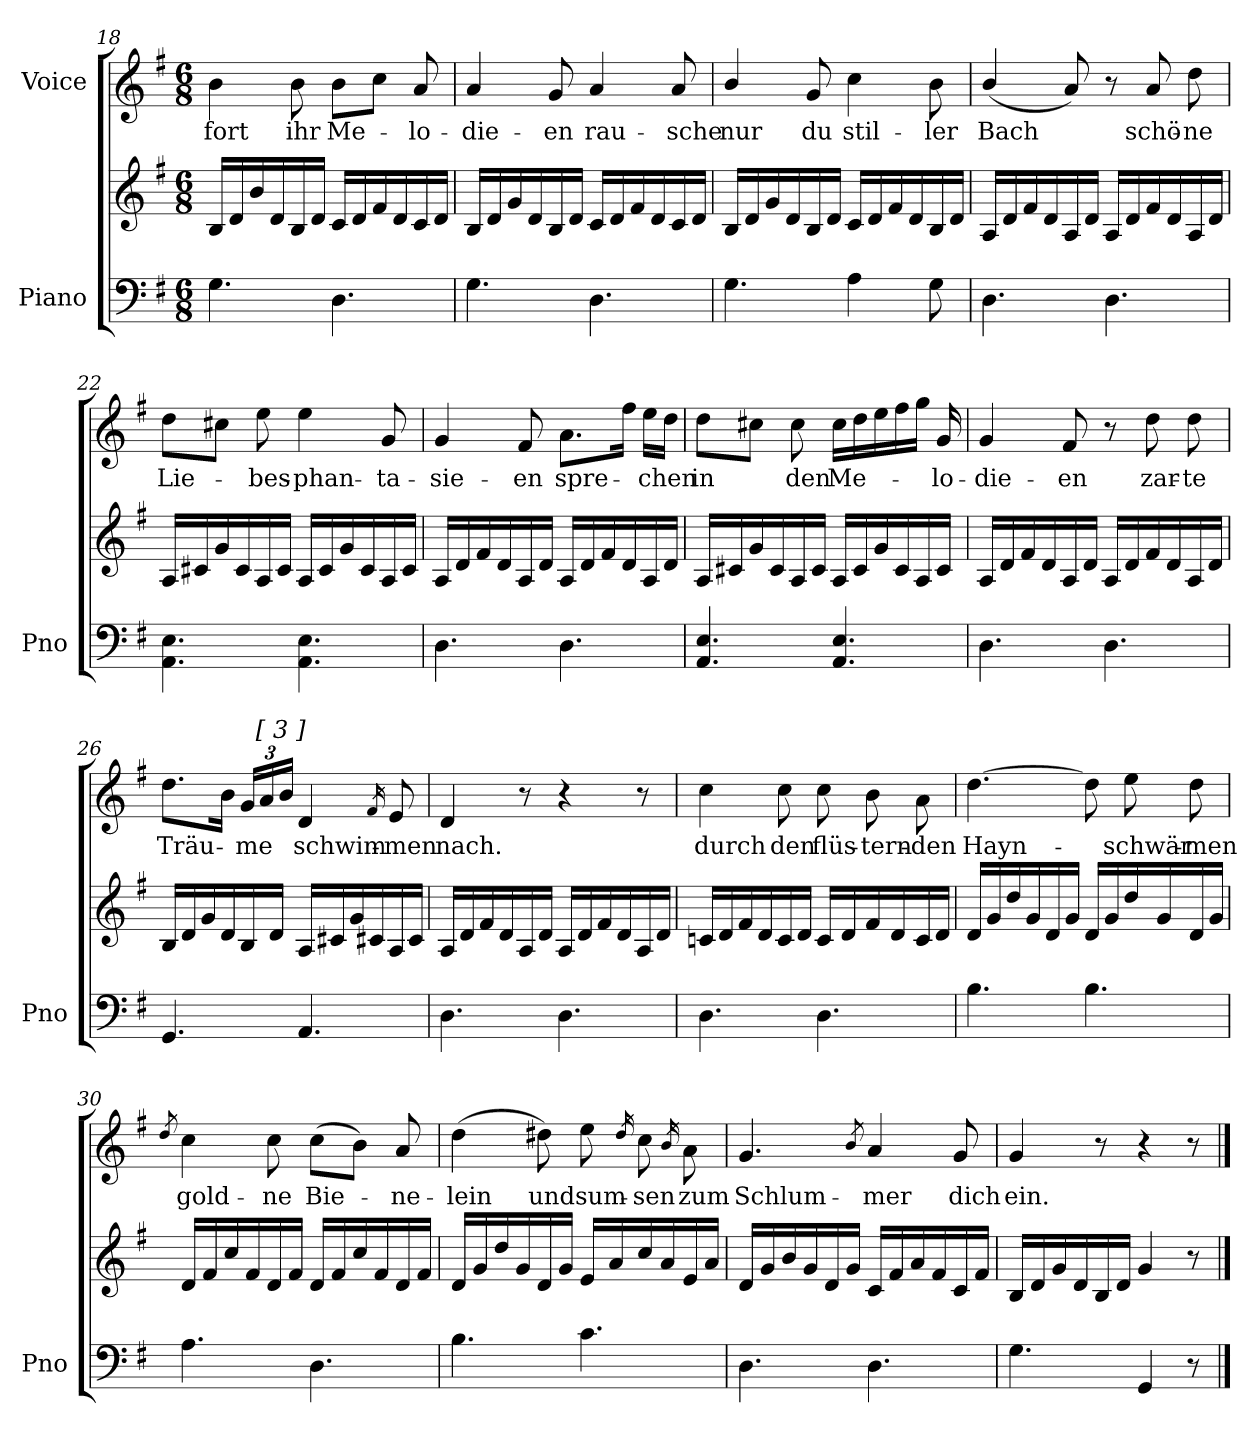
**kern	**kern	**kern	**text
*part2	*part2	*part1	*part1
*staff3	*staff2	*staff1	*staff1
*I"Piano	*	*I"Voice	*
*I'Pno	*	*	*
!!LO:PB:g=z
*clefF4	*clefG2	*clefG2	*
*k[f#]	*k[f#]	*k[f#]	*
*M6/8	*M6/8	*M6/8	*
=18	=18	=18	=18
!	!	!	!LO:LY:b
4.G\	16B/LL	4b\	fort
.	16d/	.	.
.	16b/	.	.
.	16d/	.	.
!	!	!	!LO:LY:b
.	16B/	8b\	ihr
.	16d/JJ	.	.
!	!	!	!LO:LY:b
4.D\	16c/LL	8b\L	Me-
.	16d/	.	.
.	16f#/	8cc\J	.
.	16d/	.	.
!	!	!	!LO:LY:b
.	16c/	8a/	-lo-
.	16d/JJ	.	.
=19	=19	=19	=19
!	!	!	!LO:LY:b
4.G\	16B/LL	4a/	-die-
.	16d/	.	.
.	16g/	.	.
.	16d/	.	.
!	!	!	!LO:LY:b
.	16B/	8g/	-en
.	16d/JJ	.	.
!	!	!	!LO:LY:b
4.D\	16c/LL	4a/	rau-
.	16d/	.	.
.	16f#/	.	.
.	16d/	.	.
!	!	!	!LO:LY:b
.	16c/	8a/	-sche
.	16d/JJ	.	.
=20	=20	=20	=20
!	!	!	!LO:LY:b
4.G\	16B/LL	4b/	nur
.	16d/	.	.
.	16g/	.	.
.	16d/	.	.
!	!	!	!LO:LY:b
.	16B/	8g/	du
.	16d/JJ	.	.
!	!	!	!LO:LY:b
4A\	16c/LL	4cc\	stil-
.	16d/	.	.
.	16f#/	.	.
.	16d/	.	.
!	!	!	!LO:LY:b
8G\	16B/	8b\	-ler
.	16d/JJ	.	.
=21	=21	=21	=21
!	!	!	!LO:LY:b
4.D\	16A/LL	(<4b/	Bach
.	16d/	.	.
.	16f#/	.	.
.	16d/	.	.
.	16A/	8a/)	.
.	16d/JJ	.	.
4.D\	16A/LL	8r	.
.	16d/	.	.
!	!	!	!LO:LY:b
.	16f#/	8a/	schö-
.	16d/	.	.
!	!	!	!LO:LY:b
.	16A/	8dd\	-ne
.	16d/JJ	.	.
!!LO:LB:g=z
=22	=22	=22	=22
!	!	!	!LO:LY:b
4.AA\ 4.E\	16A/LL	8dd\L	Lie-
.	16c#X/	.	.
.	16g/	8cc#X\J	.
.	16c#/	.	.
!	!	!	!LO:LY:b
.	16A/	8ee\	-bes-
.	16c#/JJ	.	.
!	!	!	!LO:LY:b
4.AA\ 4.E\	16A/LL	4ee\	-phan-
.	16c#/	.	.
.	16g/	.	.
.	16c#/	.	.
!	!	!	!LO:LY:b
.	16A/	8g/	-ta-
.	16c#/JJ	.	.
=23	=23	=23	=23
!	!	!	!LO:LY:b
4.D\	16A/LL	4g/	-sie-
.	16d/	.	.
.	16f#/	.	.
.	16d/	.	.
!	!	!	!LO:LY:b
.	16A/	8f#/	-en
.	16d/JJ	.	.
!	!	!	!LO:LY:b
4.D\	16A/LL	8.a\L	spre-
.	16d/	.	.
.	16f#/	.	.
.	16d/	16ff#\Jk	.
!	!	!	!LO:LY:b
.	16A/	16ee\LL	-chen
.	16d/JJ	16dd\JJ	.
=24	=24	=24	=24
!	!	!	!LO:LY:b
4.AA/ 4.E/	16A/LL	8dd\L	in
.	16c#X/	.	.
.	16g/	8cc#X\J	.
.	16c#/	.	.
!	!	!	!LO:LY:b
.	16A/	8cc#\	den
.	16c#/JJ	.	.
!	!	!	!LO:LY:b
4.AA/ 4.E/	16A/LL	16cc#\LL	Me-
.	16c#/	16dd\	.
.	16g/	16ee\	.
.	16c#/	16ff#\	.
.	16A/	16gg\JJ	.
!	!	!	!LO:LY:b
.	16c#/JJ	16g/	-lo-
=25	=25	=25	=25
!	!	!	!LO:LY:b
4.D\	16A/LL	4g/	-die-
.	16d/	.	.
.	16f#/	.	.
.	16d/	.	.
!	!	!	!LO:LY:b
.	16A/	8f#/	-en
.	16d/JJ	.	.
4.D\	16A/LL	8r	.
.	16d/	.	.
!	!	!	!LO:LY:b
.	16f#/	8dd\	zar-
.	16d/	.	.
!	!	!	!LO:LY:b
.	16A/	8dd\	-te
.	16d/JJ	.	.
!!LO:LB:g=z
=26	=26	=26	=26
!	!	!	!LO:LY:b
4.GG/	16B/LL	8.dd\L	Träu-
.	16d/	.	.
.	16g/	.	.
.	16d/	16b\Jk	.
!	!	!	!LO:LY:b
.	16B/	24g/LL	-me
!	!	!LO:TX:a:t=[  3  ]	!
.	.	24a/	.
.	16d/JJ	.	.
.	.	24b/JJ	.
!	!	!	!LO:LY:b
4.AA/	16A/LL	4d/	schwim-
.	16c#X/	.	.
.	16g/	.	.
.	16c#X/	.	.
.	.	16qf#/	.
!	!	!	!LO:LY:b
.	16A/	8e/	men
.	16c#/JJ	.	.
=27	=27	=27	=27
!	!	!	!LO:LY:b
4.D\	16A/LL	4d/	nach.
.	16d/	.	.
.	16f#/	.	.
.	16d/	.	.
.	16A/	8r	.
.	16d/JJ	.	.
4.D\	16A/LL	4r	.
.	16d/	.	.
.	16f#/	.	.
.	16d/	.	.
.	16A/	8r	.
.	16d/JJ	.	.
=28	=28	=28	=28
!	!	!	!LO:LY:b
4.D\	16cn/LL	4cc\	durch
.	16d/	.	.
.	16f#/	.	.
.	16d/	.	.
!	!	!	!LO:LY:b
.	16c/	8cc\	den
.	16d/JJ	.	.
!	!	!	!LO:LY:b
4.D\	16c/LL	8cc\	flüs-
.	16d/	.	.
!	!	!	!LO:LY:b
.	16f#/	8b\	-tern-
.	16d/	.	.
!	!	!	!LO:LY:b
.	16c/	8a\	-den
.	16d/JJ	.	.
=29	=29	=29	=29
!	!	!	!LO:LY:b
4.B\	16d/LL	[4.dd\	Hayn-
.	16g/	.	.
.	16dd/	.	.
.	16g/	.	.
.	16d/	.	.
.	16g/JJ	.	.
4.B\	16d/LL	8dd\]	.
.	16g/	.	.
!	!	!	!LO:LY:b
.	16dd/	8ee\	-schwär-
.	16g/	.	.
!	!	!	!LO:LY:b
.	16d/	8dd\	-men
.	16g/JJ	.	.
!!LO:LB:g=z
=30	=30	=30	=30
.	.	8qdd/	.
!	!	!	!LO:LY:b
4.A\	16d/LL	4cc\	gold-
.	16f#/	.	.
.	16cc/	.	.
.	16f#/	.	.
!	!	!	!LO:LY:b
.	16d/	8cc\	-ne
.	16f#/JJ	.	.
!	!	!	!LO:LY:b
4.D\	16d/LL	(>8cc\L	Bie-
.	16f#/	.	.
.	16cc/	8b\J)	.
.	16f#/	.	.
!	!	!	!LO:LY:b
.	16d/	8a/	-ne-
.	16f#/JJ	.	.
=31	=31	=31	=31
!	!	!	!LO:LY:b
4.B\	16d/LL	(>4dd\	-lein
.	16g/	.	.
.	16dd/	.	.
.	16g/	.	.
!	!	!	!LO:LY:b
.	16d/	8dd#X\)	und
.	16g/JJ	.	.
!	!	!	!LO:LY:b
4.c\	16e/LL	8ee\	sum-
.	16a/	.	.
.	.	16qdd#/	.
!	!	!	!LO:LY:b
.	16cc/	8cc\	-sen
.	16a/	.	.
.	.	16qb/	.
!	!	!	!LO:LY:b
.	16e/	8a\	zum
.	16a/JJ	.	.
=32	=32	=32	=32
!	!	!	!LO:LY:b
4.D\	16d/LL	4.g/	Schlum-
.	16g/	.	.
.	16b/	.	.
.	16g/	.	.
.	16d/	.	.
.	16g/JJ	.	.
.	.	8qb/	.
!	!	!	!LO:LY:b
4.D\	16c/LL	4a/	-mer
.	16f#/	.	.
.	16a/	.	.
.	16f#/	.	.
!	!	!	!LO:LY:b
.	16c/	8g/	dich
.	16f#/JJ	.	.
=33	=33	=33	=33
!	!	!	!LO:LY:b
4.G\	16B/LL	4g/	ein.
.	16d/	.	.
.	16g/	.	.
.	16d/	.	.
.	16B/	8r	.
.	16d/JJ	.	.
4GG/	4g/	4r	.
8r	8r	8r	.
==	==	==	==
*-	*-	*-	*-
